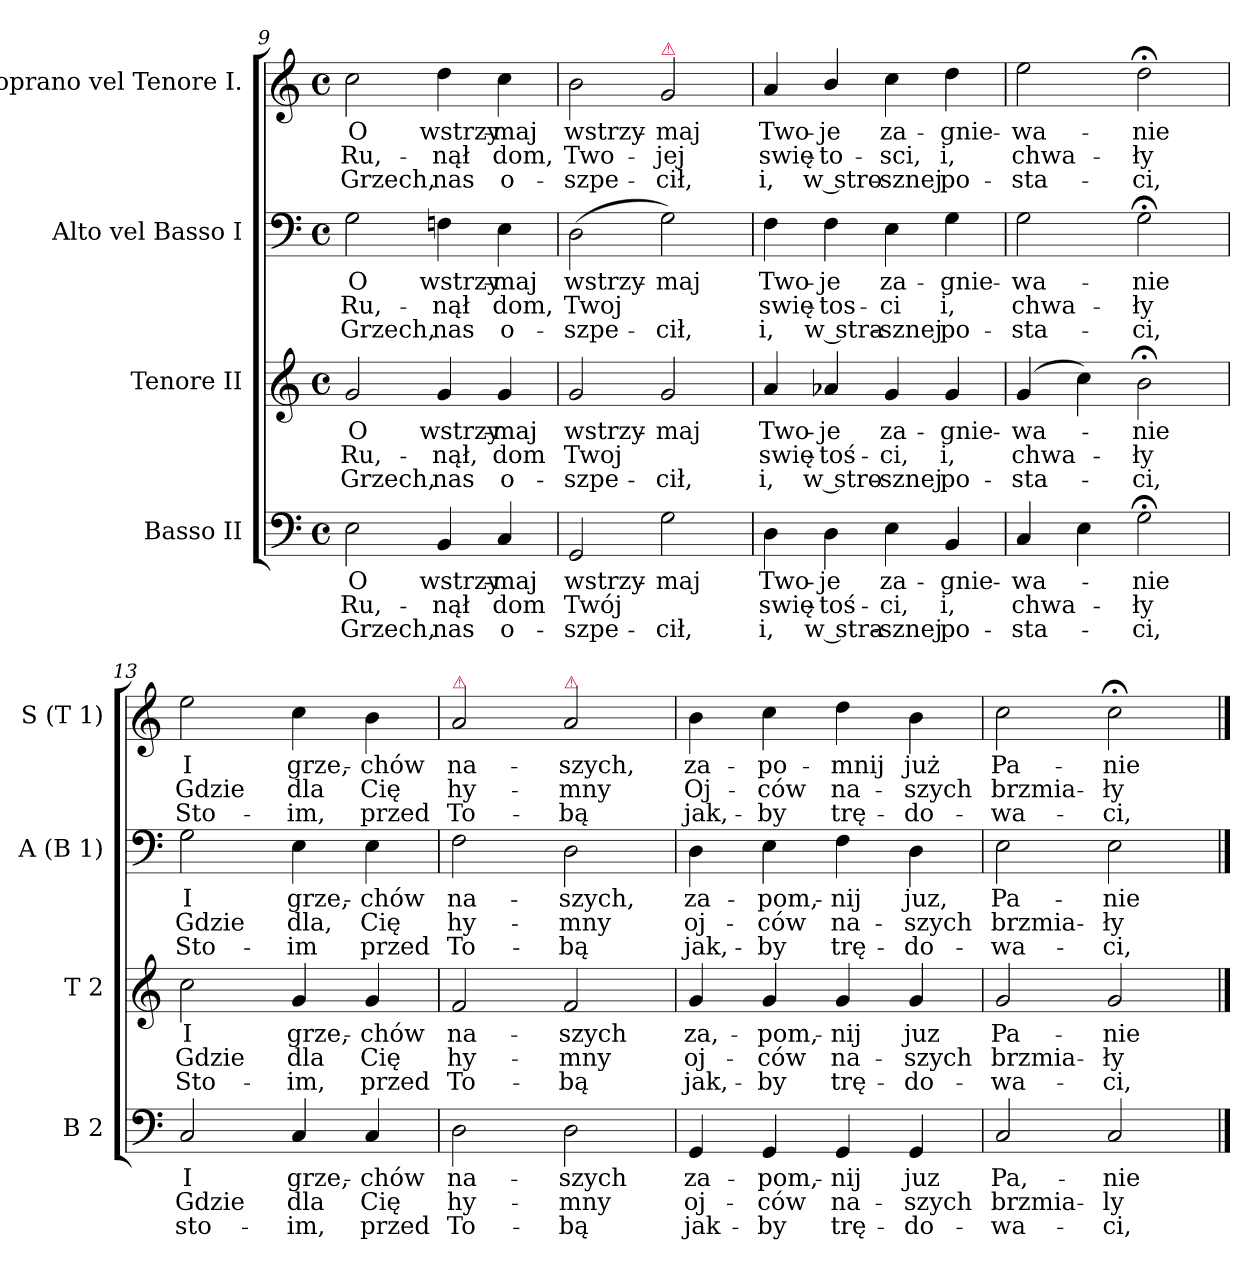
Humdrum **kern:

**kern	**text	**text	**text	**kern	**text	**text	**text	**kern	**text	**text	**text	**kern	**text	**text	**text
*part4	*part4	*part4	*part4	*part3	*part3	*part3	*part3	*part2	*part2	*part2	*part2	*part1	*part1	*part1	*part1
*staff4	*staff4	*staff4	*staff4	*staff3	*staff3	*staff3	*staff3	*staff2	*staff2	*staff2	*staff2	*staff1	*staff1	*staff1	*staff1
*I"Basso II	*	*	*	*I"Tenore II	*	*	*	*I"Alto vel Basso I	*	*	*	*I"Soprano vel Tenore I.	*	*	*
*I'B 2	*	*	*	*I'T 2	*	*	*	*I'A (B 1)	*	*	*	*I'S (T 1)	*	*	*
*clefF4	*	*	*	*clefG2	*	*	*	*clefF4	*	*	*	*clefG2	*	*	*
*k[]	*	*	*	*k[]	*	*	*	*k[]	*	*	*	*k[]	*	*	*
*M4/4	*	*	*	*M4/4	*	*	*	*M4/4	*	*	*	*M4/4	*	*	*
*met(c)	*	*	*	*met(c)	*	*	*	*met(c)	*	*	*	*met(c)	*	*	*
=9	=9	=9	=9	=9	=9	=9	=9	=9	=9	=9	=9	=9	=9	=9	=9
2E\	O	Ru,-	Grzech,	2g/	O	Ru,-	Grzech,	2G\	O	Ru,-	Grzech,	2cc\	O	Ru,-	Grzech,
4BB/	wstrzy-	-nął	nas	4g/	wstrzy-	-nął,	nas	4Fn\	wstrzy-	-nął	nas	4dd\	wstrzy-	-nął	nas
4C/	-maj	dom	o-	4g/	-maj	dom	o-	4E\	-maj	dom,	o-	4cc\	-maj	dom,	o-
=10	=10	=10	=10	=10	=10	=10	=10	=10	=10	=10	=10	=10	=10	=10	=10
2GG/	wstrzy-	Twój	-szpe-	2g/	wstrzy-	Twoj	-szpe-	(>2D\	wstrzy-	Twoj	-szpe-	2b\	wstrzy-	Two-	-szpe-
!	!	!	!	!	!	!	!	!	!	!	!	!LO:TX:a:color=crimson:t=⚠	!	!	!
2G\	-maj	.	-cił,	2g/	-maj	.	-cił,	2G\)	-maj	.	-cił,	2g/	-maj	-jej	-cił,
=11	=11	=11	=11	=11	=11	=11	=11	=11	=11	=11	=11	=11	=11	=11	=11
4D\	Two-	swię-	i,	4a/	Two-	swię-	i,	4F\	Two-	swię-	i,	4a/	Two-	swię-	i,
4D\	-je	-toś-	w stra-	4a-X/	-je	-toś-	w stro-	4F\	-je	-tos-	w stra-	4b/	-je	-to-	w stro-
4E\	za-	-ci,	-sznej	4g/	za-	-ci,	-sznej	4E\	za-	-ci	-sznej	4cc\	za-	-sci,	-sznej
4BB/	-gnie-	i,	po-	4g/	-gnie-	i,	po-	4G\	-gnie-	i,	po-	4dd\	-gnie-	i,	po-
=12	=12	=12	=12	=12	=12	=12	=12	=12	=12	=12	=12	=12	=12	=12	=12
4C/	-wa-	chwa-	-sta-	(>4g/	-wa-	chwa-	-sta-	2G\	-wa-	chwa-	-sta-	2ee\	-wa-	chwa-	-sta-
4E\	.	.	.	4cc\)	.	.	.	.	.	.	.	.	.	.	.
2G;\	-nie	-ły	-ci,	2b;<\	-nie	-ły	-ci,	2G;\	-nie	-ły	-ci,	2dd;\	-nie	-ły	-ci,
=13	=13	=13	=13	=13	=13	=13	=13	=13	=13	=13	=13	=13	=13	=13	=13
2C/	I	Gdzie	sto-	2cc\	I	Gdzie	Sto-	2G\	I	Gdzie	Sto-	2ee\	I	Gdzie	Sto-
4C/	grze,-	dla	-im,	4g/	grze,-	dla	-im,	4E\	grze,-	dla,	-im	4cc\	grze,-	dla	-im,
4C/	-chów	Cię	przed	4g/	-chów	Cię	przed	4E\	-chów	Cię	przed	4b\	-chów	Cię	przed
=14	=14	=14	=14	=14	=14	=14	=14	=14	=14	=14	=14	=14	=14	=14	=14
!	!	!	!	!	!	!	!	!	!	!	!	!LO:TX:a:color=crimson:t=⚠	!	!	!
2D\	na-	hy-	To-	2f/	na-	hy-	To-	2F\	na-	hy-	To-	2a/	na-	hy-	To-
!	!	!	!	!	!	!	!	!	!	!	!	!LO:TX:a:color=crimson:t=⚠	!	!	!
2D\	-szych	-mny	-bą	2f/	-szych	-mny	-bą	2D\	-szych,	-mny	-bą	2a/	-szych,	-mny	-bą
=15	=15	=15	=15	=15	=15	=15	=15	=15	=15	=15	=15	=15	=15	=15	=15
4GG/	za-	oj-	jak-	4g/	za,-	oj-	jak,-	4D\	za-	oj-	jak,-	4b\	za-	Oj-	jak,-
4GG/	-pom,-	-ców	-by	4g/	-pom,-	-ców	-by	4E\	-pom,-	ców	-by	4cc\	-po-	-ców	-by
4GG/	-nij	na-	trę-	4g/	-nij	na-	trę-	4F\	-nij	na-	trę-	4dd\	-mnij	na-	trę-
4GG/	juz	-szych	-do-	4g/	juz	-szych	-do-	4D\	juz,	-szych	-do-	4b\	już	-szych	-do-
=16	=16	=16	=16	=16	=16	=16	=16	=16	=16	=16	=16	=16	=16	=16	=16
2C/	Pa,-	brzmia-	-wa-	2g/	Pa-	brzmia-	-wa-	2E\	Pa-	brzmia-	-wa-	2cc\	Pa-	brzmia-	-wa-
2C/	-nie	-ly	-ci,	2g/	-nie	-ły	-ci,	2E\	-nie	-ły	-ci,	2cc;<\	-nie	-ły	-ci,
==	==	==	==	==	==	==	==	==	==	==	==	==	==	==	==
*-	*-	*-	*-	*-	*-	*-	*-	*-	*-	*-	*-	*-	*-	*-	*-
